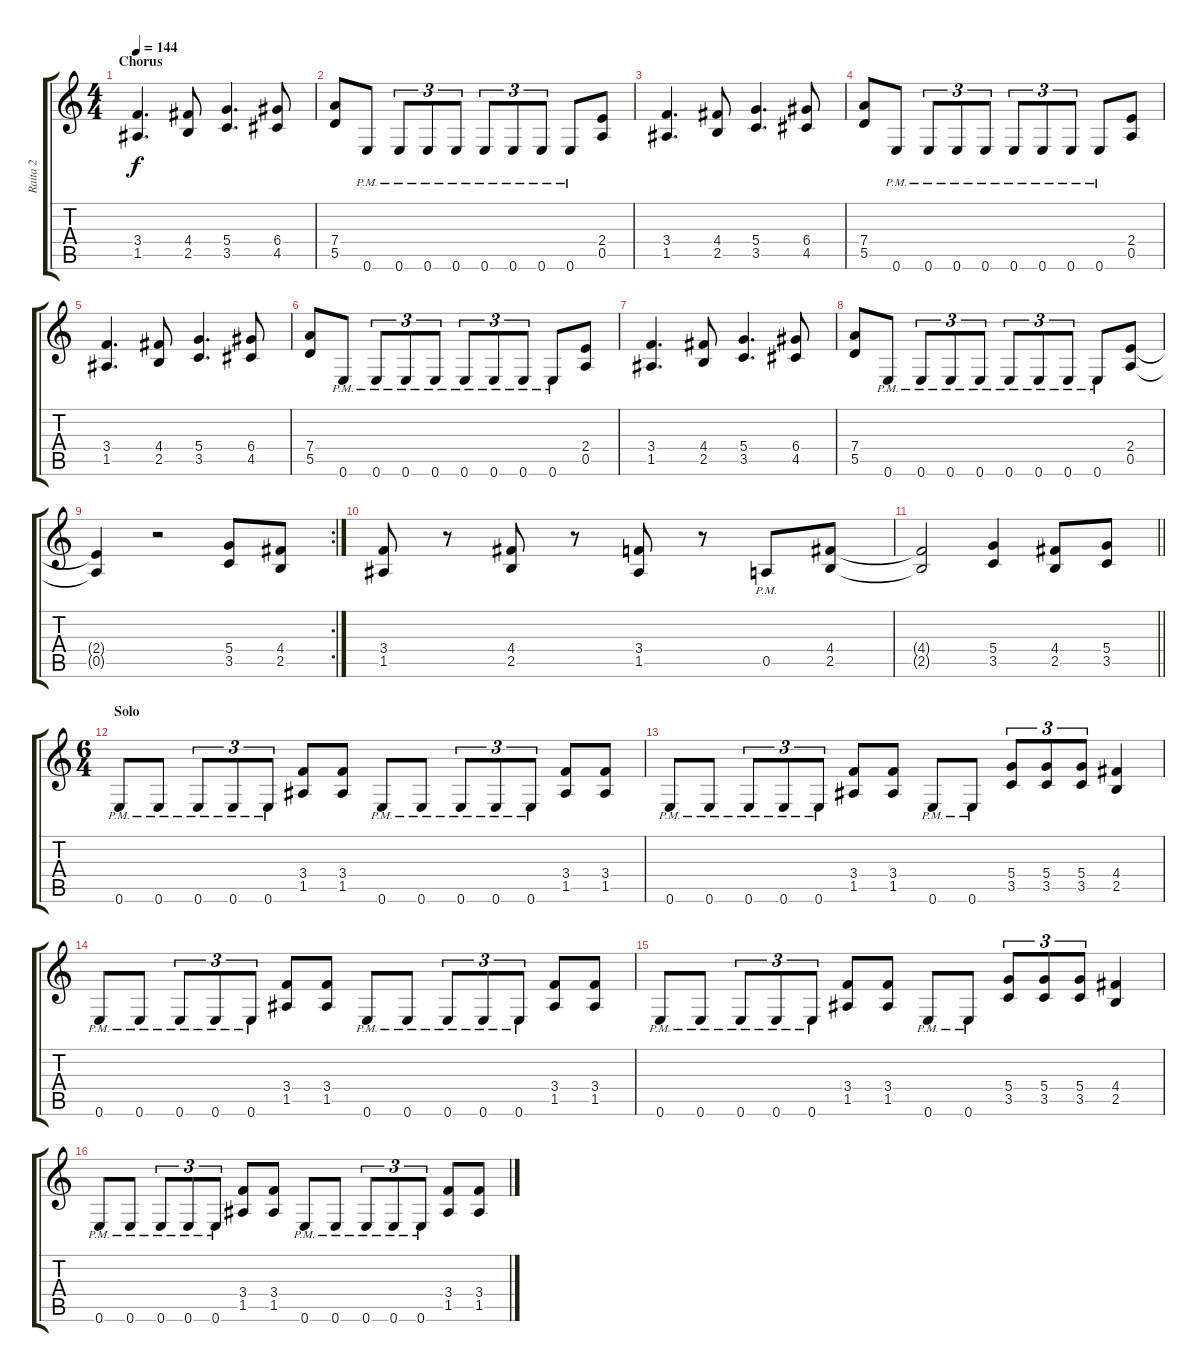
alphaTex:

\track ("Raita 2" "Raita 2") {instrument distortionguitar}
\staff {score tabs}
\tuning (E4 B3 G3 D3 A2 E2) {hide}
\ts (4 4)
\section ("" "Chorus")
\tempo 144
\clef g2
\ks c
(3.4 1.5).4{d dy f} (4.4 2.5).8 (5.4 3.5).4{d} (6.4 4.5).8 |
(7.4 5.5).8 0.6{pm}.8 0.6{pm}.8{tu (3 2)} 0.6{pm}.8{tu (3 2)} 0.6{pm}.8{tu (3 2)} 0.6{pm}.8{tu (3 2)} 0.6{pm}.8{tu (3 2)} 0.6{pm}.8{tu (3 2)} 0.6{pm}.8 (2.4 0.5).8 |
(3.4 1.5).4{d} (4.4 2.5).8 (5.4 3.5).4{d} (6.4 4.5).8 |
(7.4 5.5).8 0.6{pm}.8 0.6{pm}.8{tu (3 2)} 0.6{pm}.8{tu (3 2)} 0.6{pm}.8{tu (3 2)} 0.6{pm}.8{tu (3 2)} 0.6{pm}.8{tu (3 2)} 0.6{pm}.8{tu (3 2)} 0.6{pm}.8 (2.4 0.5).8 |
(3.4 1.5).4{d} (4.4 2.5).8 (5.4 3.5).4{d} (6.4 4.5).8 |
(7.4 5.5).8 0.6{pm}.8 0.6{pm}.8{tu (3 2)} 0.6{pm}.8{tu (3 2)} 0.6{pm}.8{tu (3 2)} 0.6{pm}.8{tu (3 2)} 0.6{pm}.8{tu (3 2)} 0.6{pm}.8{tu (3 2)} 0.6{pm}.8 (2.4 0.5).8 |
(3.4 1.5).4{d} (4.4 2.5).8 (5.4 3.5).4{d} (6.4 4.5).8 |
(7.4 5.5).8 0.6{pm}.8 0.6{pm}.8{tu (3 2)} 0.6{pm}.8{tu (3 2)} 0.6{pm}.8{tu (3 2)} 0.6{pm}.8{tu (3 2)} 0.6{pm}.8{tu (3 2)} 0.6{pm}.8{tu (3 2)} 0.6{pm}.8 (2.4 0.5).8 |
\rc 2
(2.4{t} 0.5{t}).4 r.2 (5.4 3.5).8 (4.4 2.5).8 |
(3.4 1.5).8 r.8 (4.4 2.5).8 r.8 (3.4 1.5).8 r.8 0.5{pm}.8 (4.4 2.5).8 |
\barLineRight lightlight
(4.4{t} 2.5{t}).2 (5.4 3.5).4 (4.4 2.5).8 (5.4 3.5).8 |
\ts (6 4)
\section ("" "Solo")
0.6{pm}.8 0.6{pm}.8 0.6{pm}.8{tu (3 2)} 0.6{pm}.8{tu (3 2)} 0.6{pm}.8{tu (3 2)} (3.4 1.5).8 (3.4 1.5).8 0.6{pm}.8 0.6{pm}.8 0.6{pm}.8{tu (3 2)} 0.6{pm}.8{tu (3 2)} 0.6{pm}.8{tu (3 2)} (3.4 1.5).8 (3.4 1.5).8 |
0.6{pm}.8 0.6{pm}.8 0.6{pm}.8{tu (3 2)} 0.6{pm}.8{tu (3 2)} 0.6{pm}.8{tu (3 2)} (3.4 1.5).8 (3.4 1.5).8 0.6{pm}.8 0.6{pm}.8 (5.4 3.5).8{tu (3 2)} (5.4 3.5).8{tu (3 2)} (5.4 3.5).8{tu (3 2)} (4.4 2.5).4 |
0.6{pm}.8 0.6{pm}.8 0.6{pm}.8{tu (3 2)} 0.6{pm}.8{tu (3 2)} 0.6{pm}.8{tu (3 2)} (3.4 1.5).8 (3.4 1.5).8 0.6{pm}.8 0.6{pm}.8 0.6{pm}.8{tu (3 2)} 0.6{pm}.8{tu (3 2)} 0.6{pm}.8{tu (3 2)} (3.4 1.5).8 (3.4 1.5).8 |
0.6{pm}.8 0.6{pm}.8 0.6{pm}.8{tu (3 2)} 0.6{pm}.8{tu (3 2)} 0.6{pm}.8{tu (3 2)} (3.4 1.5).8 (3.4 1.5).8 0.6{pm}.8 0.6{pm}.8 (5.4 3.5).8{tu (3 2)} (5.4 3.5).8{tu (3 2)} (5.4 3.5).8{tu (3 2)} (4.4 2.5).4 |
0.6{pm}.8 0.6{pm}.8 0.6{pm}.8{tu (3 2)} 0.6{pm}.8{tu (3 2)} 0.6{pm}.8{tu (3 2)} (3.4 1.5).8 (3.4 1.5).8 0.6{pm}.8 0.6{pm}.8 0.6{pm}.8{tu (3 2)} 0.6{pm}.8{tu (3 2)} 0.6{pm}.8{tu (3 2)} (3.4 1.5).8 (3.4 1.5).8
